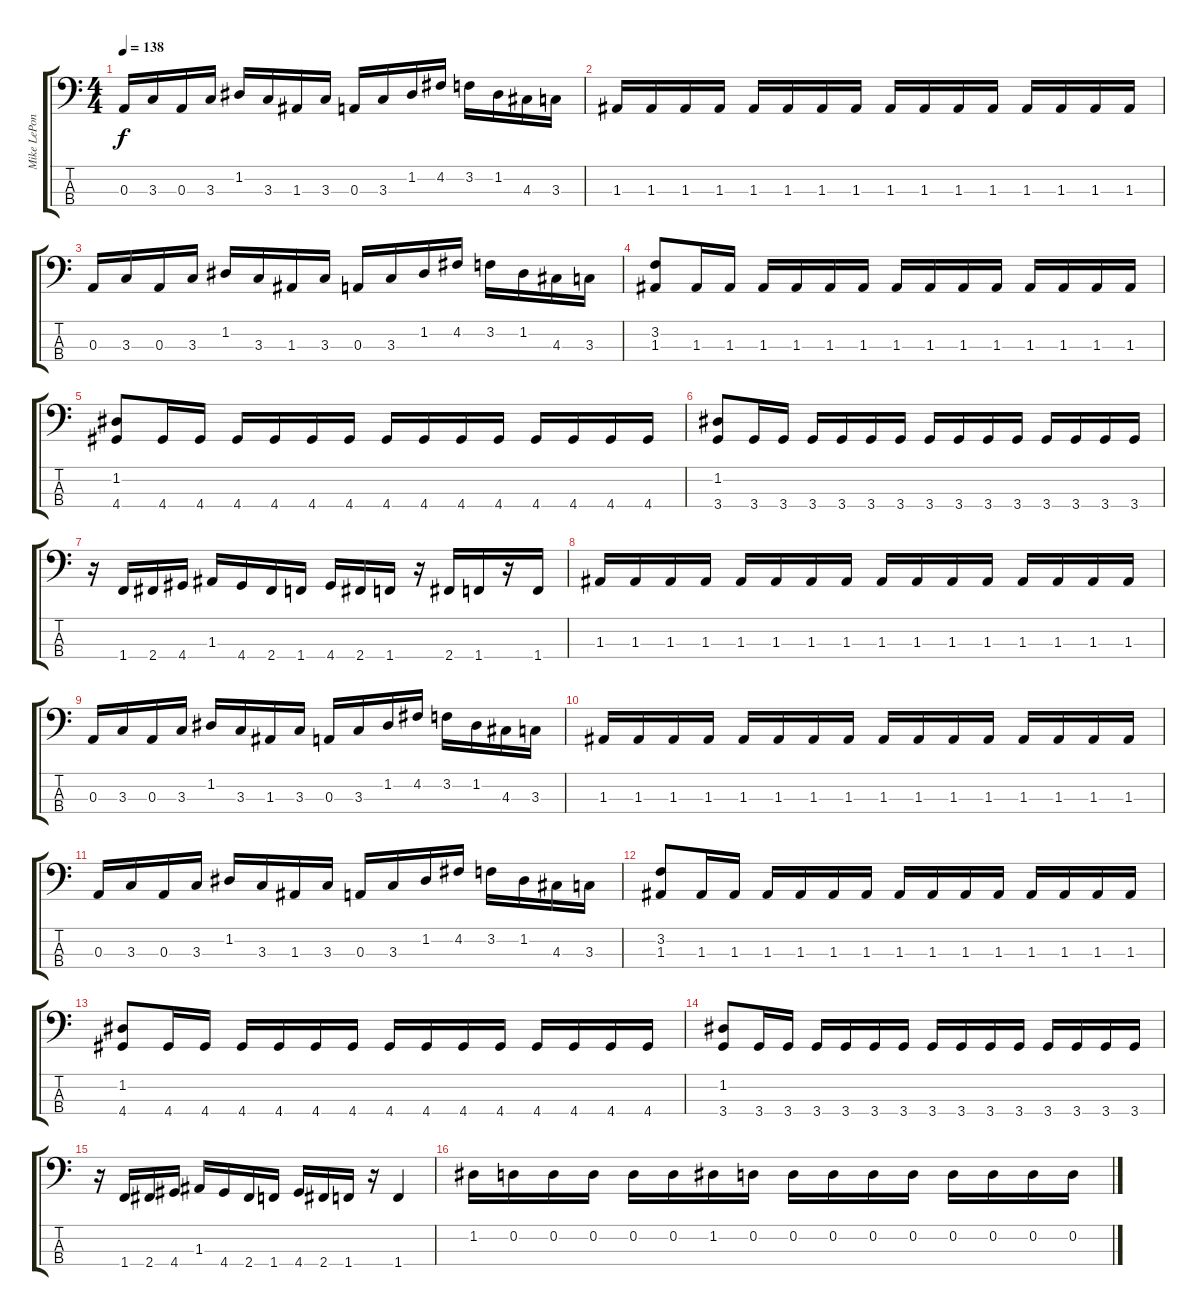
\track ("Mike LePond" "Mike LePon") {instrument electricbassfinger}
\staff {score tabs}
\tuning (G2 D2 A1 E1) {hide}
\ts (4 4)
\tempo 138
\clef f4
\ks c
0.3.16{dy f} 3.3.16 0.3.16 3.3.16 1.2.16 3.3.16 1.3.16 3.3.16 0.3.16 3.3.16 1.2.16 4.2.16 3.2.16 1.2.16 4.3.16 3.3.16 |
1.3.16 1.3.16 1.3.16 1.3.16 1.3.16 1.3.16 1.3.16 1.3.16 1.3.16 1.3.16 1.3.16 1.3.16 1.3.16 1.3.16 1.3.16 1.3.16 |
0.3.16 3.3.16 0.3.16 3.3.16 1.2.16 3.3.16 1.3.16 3.3.16 0.3.16 3.3.16 1.2.16 4.2.16 3.2.16 1.2.16 4.3.16 3.3.16 |
(3.2 1.3).8 1.3.16 1.3.16 1.3.16 1.3.16 1.3.16 1.3.16 1.3.16 1.3.16 1.3.16 1.3.16 1.3.16 1.3.16 1.3.16 1.3.16 |
(1.2 4.4).8 4.4.16 4.4.16 4.4.16 4.4.16 4.4.16 4.4.16 4.4.16 4.4.16 4.4.16 4.4.16 4.4.16 4.4.16 4.4.16 4.4.16 |
(1.2 3.4).8 3.4.16 3.4.16 3.4.16 3.4.16 3.4.16 3.4.16 3.4.16 3.4.16 3.4.16 3.4.16 3.4.16 3.4.16 3.4.16 3.4.16 |
r.16 1.4.16 2.4.16 4.4.16 1.3.16 4.4.16 2.4.16 1.4.16 4.4.16 2.4.16 1.4.16 r.16 2.4.16 1.4.16 r.16 1.4.16 |
1.3.16 1.3.16 1.3.16 1.3.16 1.3.16 1.3.16 1.3.16 1.3.16 1.3.16 1.3.16 1.3.16 1.3.16 1.3.16 1.3.16 1.3.16 1.3.16 |
0.3.16 3.3.16 0.3.16 3.3.16 1.2.16 3.3.16 1.3.16 3.3.16 0.3.16 3.3.16 1.2.16 4.2.16 3.2.16 1.2.16 4.3.16 3.3.16 |
1.3.16 1.3.16 1.3.16 1.3.16 1.3.16 1.3.16 1.3.16 1.3.16 1.3.16 1.3.16 1.3.16 1.3.16 1.3.16 1.3.16 1.3.16 1.3.16 |
0.3.16 3.3.16 0.3.16 3.3.16 1.2.16 3.3.16 1.3.16 3.3.16 0.3.16 3.3.16 1.2.16 4.2.16 3.2.16 1.2.16 4.3.16 3.3.16 |
(3.2 1.3).8 1.3.16 1.3.16 1.3.16 1.3.16 1.3.16 1.3.16 1.3.16 1.3.16 1.3.16 1.3.16 1.3.16 1.3.16 1.3.16 1.3.16 |
(1.2 4.4).8 4.4.16 4.4.16 4.4.16 4.4.16 4.4.16 4.4.16 4.4.16 4.4.16 4.4.16 4.4.16 4.4.16 4.4.16 4.4.16 4.4.16 |
(1.2 3.4).8 3.4.16 3.4.16 3.4.16 3.4.16 3.4.16 3.4.16 3.4.16 3.4.16 3.4.16 3.4.16 3.4.16 3.4.16 3.4.16 3.4.16 |
r.16 1.4.16 2.4.16 4.4.16 1.3.16 4.4.16 2.4.16 1.4.16 4.4.16 2.4.16 1.4.16 r.16 1.4.4 |
1.2.16 0.2.16 0.2.16 0.2.16 0.2.16 0.2.16 1.2.16 0.2.16 0.2.16 0.2.16 0.2.16 0.2.16 0.2.16 0.2.16 0.2.16 0.2.16
